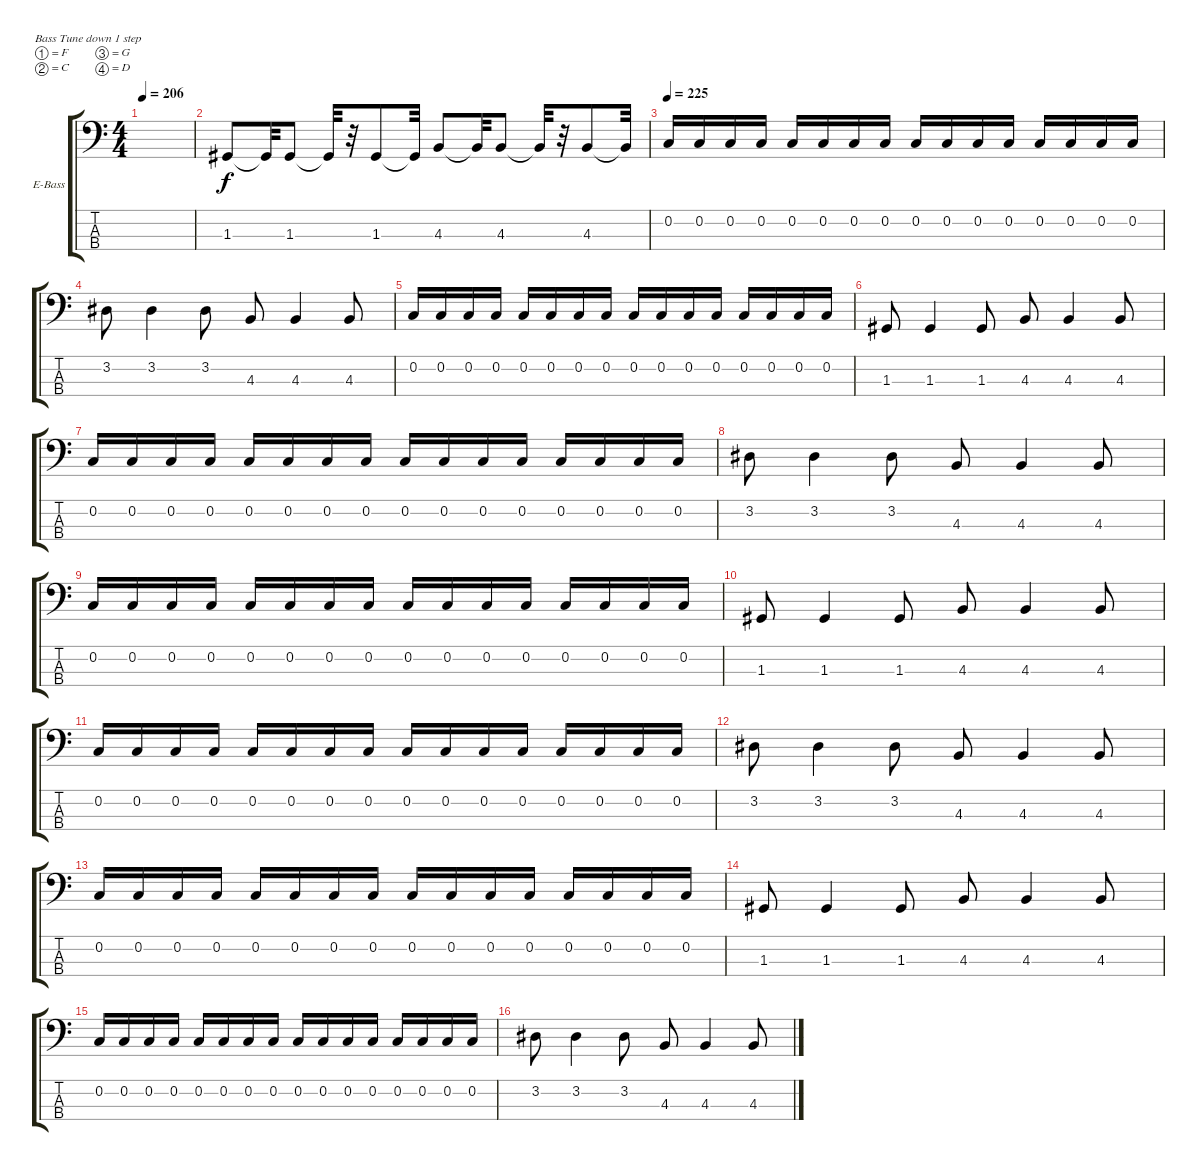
\bracketExtendMode groupsimilarinstruments
\firstSystemTrackNameOrientation horizontal
\otherSystemsTrackNameOrientation horizontal
\track ("Electric Bass" "E-Bass") {instrument electricbassfinger}
\staff {score tabs}
\tuning (F2 C2 G1 D1)
\ts (4 4)
\tempo 206
\clef f4
\scale
0.333333
\ks c
|
\scale
0.333333 1.3.8{dy f} 1.3{t}.32 1.3.8 1.3{t}.32 r.32 1.3.8 1.3{t}.32 4.3.8 4.3{t}.32 4.3.8 4.3{t}.32 r.32 4.3.8 4.3{t}.32 |
\tempo 225
\scale
0.333333 0.2.16 0.2.16 0.2.16 0.2.16 0.2.16 0.2.16 0.2.16 0.2.16 0.2.16 0.2.16 0.2.16 0.2.16 0.2.16 0.2.16 0.2.16 0.2.16 |
\scale
0.333333 3.2.8 3.2.4 3.2.8 4.3.8 4.3.4 4.3.8 |
\scale
0.333333 0.2.16 0.2.16 0.2.16 0.2.16 0.2.16 0.2.16 0.2.16 0.2.16 0.2.16 0.2.16 0.2.16 0.2.16 0.2.16 0.2.16 0.2.16 0.2.16 |
\scale
0.333333 1.3.8 1.3.4 1.3.8 4.3.8 4.3.4 4.3.8 |
\scale
0.333333 0.2.16 0.2.16 0.2.16 0.2.16 0.2.16 0.2.16 0.2.16 0.2.16 0.2.16 0.2.16 0.2.16 0.2.16 0.2.16 0.2.16 0.2.16 0.2.16 |
\scale
0.333333 3.2.8 3.2.4 3.2.8 4.3.8 4.3.4 4.3.8 |
\scale
0.333333 0.2.16 0.2.16 0.2.16 0.2.16 0.2.16 0.2.16 0.2.16 0.2.16 0.2.16 0.2.16 0.2.16 0.2.16 0.2.16 0.2.16 0.2.16 0.2.16 |
\scale
0.333333 1.3.8 1.3.4 1.3.8 4.3.8 4.3.4 4.3.8 |
\scale
0.333333 0.2.16 0.2.16 0.2.16 0.2.16 0.2.16 0.2.16 0.2.16 0.2.16 0.2.16 0.2.16 0.2.16 0.2.16 0.2.16 0.2.16 0.2.16 0.2.16 |
\scale
0.333333 3.2.8 3.2.4 3.2.8 4.3.8 4.3.4 4.3.8 |
\scale
0.333333 0.2.16 0.2.16 0.2.16 0.2.16 0.2.16 0.2.16 0.2.16 0.2.16 0.2.16 0.2.16 0.2.16 0.2.16 0.2.16 0.2.16 0.2.16 0.2.16 |
\scale
0.333333 1.3.8 1.3.4 1.3.8 4.3.8 4.3.4 4.3.8 |
\scale
0.333333 0.2.16 0.2.16 0.2.16 0.2.16 0.2.16 0.2.16 0.2.16 0.2.16 0.2.16 0.2.16 0.2.16 0.2.16 0.2.16 0.2.16 0.2.16 0.2.16 |
\scale
0.333333 3.2.8 3.2.4 3.2.8 4.3.8 4.3.4 4.3.8
